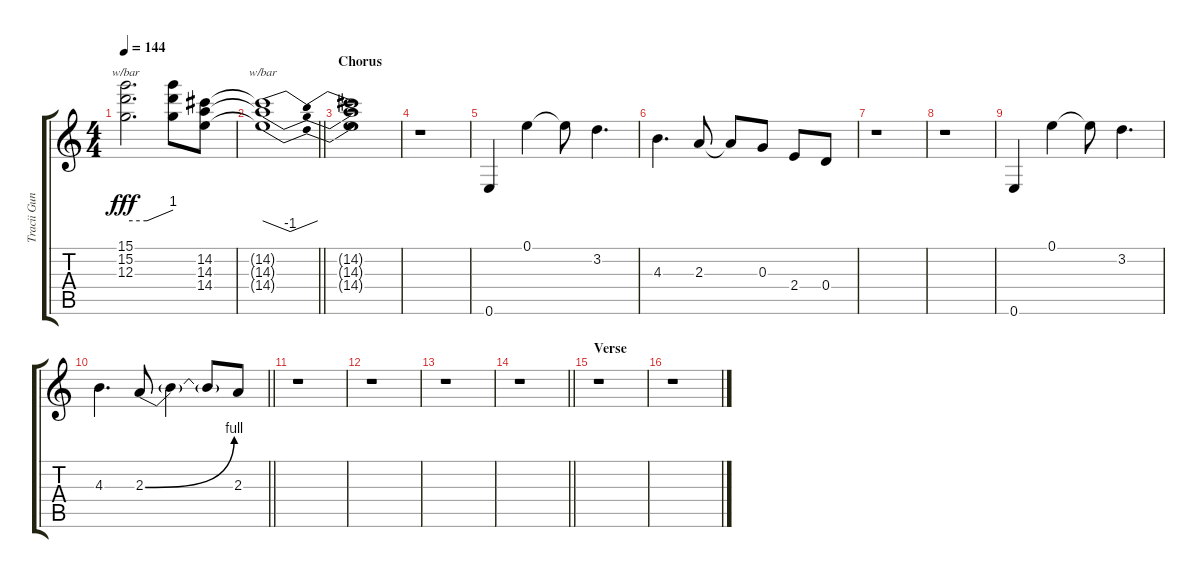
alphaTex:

\track ("Tracii Guns - Lead Guitar" "Tracii Gun") {instrument distortionguitar}
\staff {score tabs}
\tuning (E4 B3 G3 D3 A2 E2) {hide}
\ts (4 4)
\tempo 144
\clef g2
\ks c
(15.1 15.2 12.3).2{d tbe (custom default 0 0 27 0 60 4) dy fff} (15.1{t} 15.2{t} 12.3{t}).8 (14.2 14.3 14.4).8 |
\barLineRight lightlight
(14.2{t} 14.3{t} 14.4{t}).1{tbe (dip default 0 0 25 -4 45 -4 60 0) volume 0} |
\section ("" "Chorus")
(14.2{t} 14.3{t} 14.4{t}).1 |
r.1 |
0.6.4{volume 16} 0.1.4 0.1{t}.8 3.2.4{d} |
4.3.4{d} 2.3.8 2.3{t}.8 0.3.8 2.4.8 0.4.8 |
r.1 |
r.1 |
0.6.4 0.1.4 0.1{t}.8 3.2.4{d} |
\barLineRight lightlight
4.3.4{d} 2.3{be (bend 0 0 60 4)}.8 2.3{t}.4 2.3{t}.8 2.3.8 |
\section ("" "")
r.1 |
r.1 |
r.1 |
\barLineRight lightlight
r.1 |
\section ("" "Verse")
r.1 |
r.1
